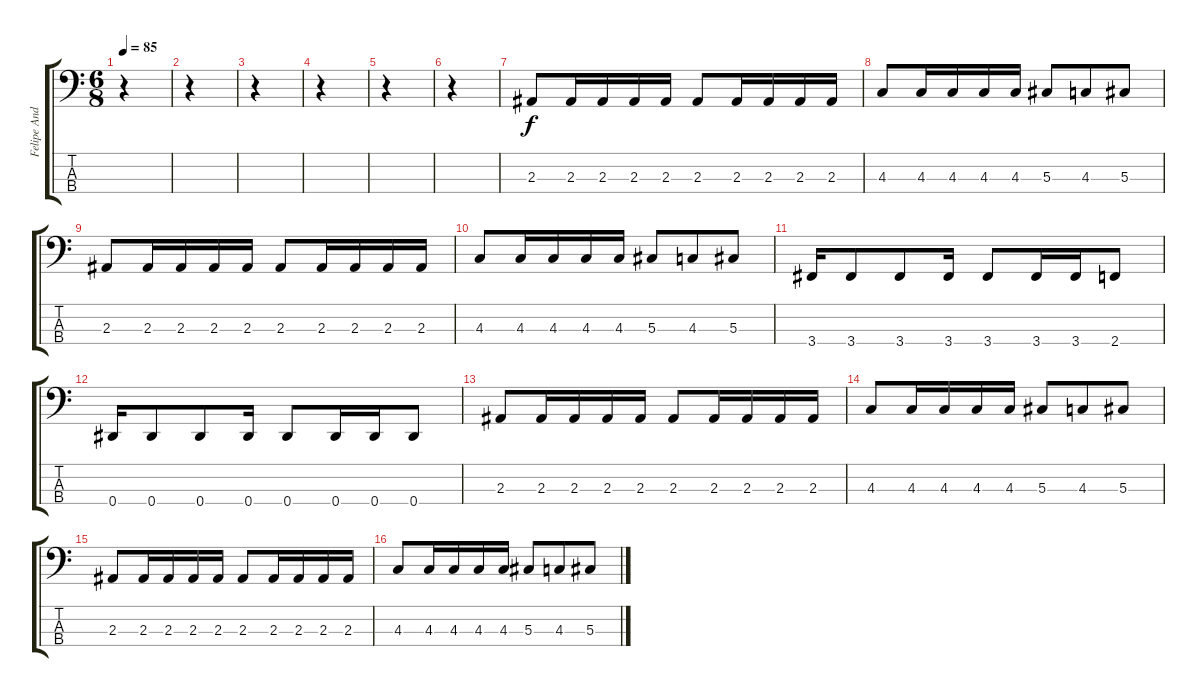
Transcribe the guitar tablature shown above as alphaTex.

\track ("Felipe Andreoli" "Felipe And") {instrument electricbassfinger}
\staff {score tabs}
\tuning (Gb2 Db2 Ab1 Eb1) {hide}
\ts (6 8)
\tempo 85
\clef f4
\ks c
r.4{dy f} |
r.4 |
r.4 |
r.4 |
r.4 |
r.4 |
2.3.8 2.3.16 2.3.16 2.3.16 2.3.16 2.3.8 2.3.16 2.3.16 2.3.16 2.3.16 |
4.3.8 4.3.16 4.3.16 4.3.16 4.3.16 5.3.8 4.3.8 5.3.8 |
2.3.8 2.3.16 2.3.16 2.3.16 2.3.16 2.3.8 2.3.16 2.3.16 2.3.16 2.3.16 |
4.3.8 4.3.16 4.3.16 4.3.16 4.3.16 5.3.8 4.3.8 5.3.8 |
3.4.16 3.4.8 3.4.8 3.4.16 3.4.8 3.4.16 3.4.16 2.4.8 |
0.4.16 0.4.8 0.4.8 0.4.16 0.4.8 0.4.16 0.4.16 0.4.8 |
2.3.8 2.3.16 2.3.16 2.3.16 2.3.16 2.3.8 2.3.16 2.3.16 2.3.16 2.3.16 |
4.3.8 4.3.16 4.3.16 4.3.16 4.3.16 5.3.8 4.3.8 5.3.8 |
2.3.8 2.3.16 2.3.16 2.3.16 2.3.16 2.3.8 2.3.16 2.3.16 2.3.16 2.3.16 |
4.3.8 4.3.16 4.3.16 4.3.16 4.3.16 5.3.8 4.3.8 5.3.8
